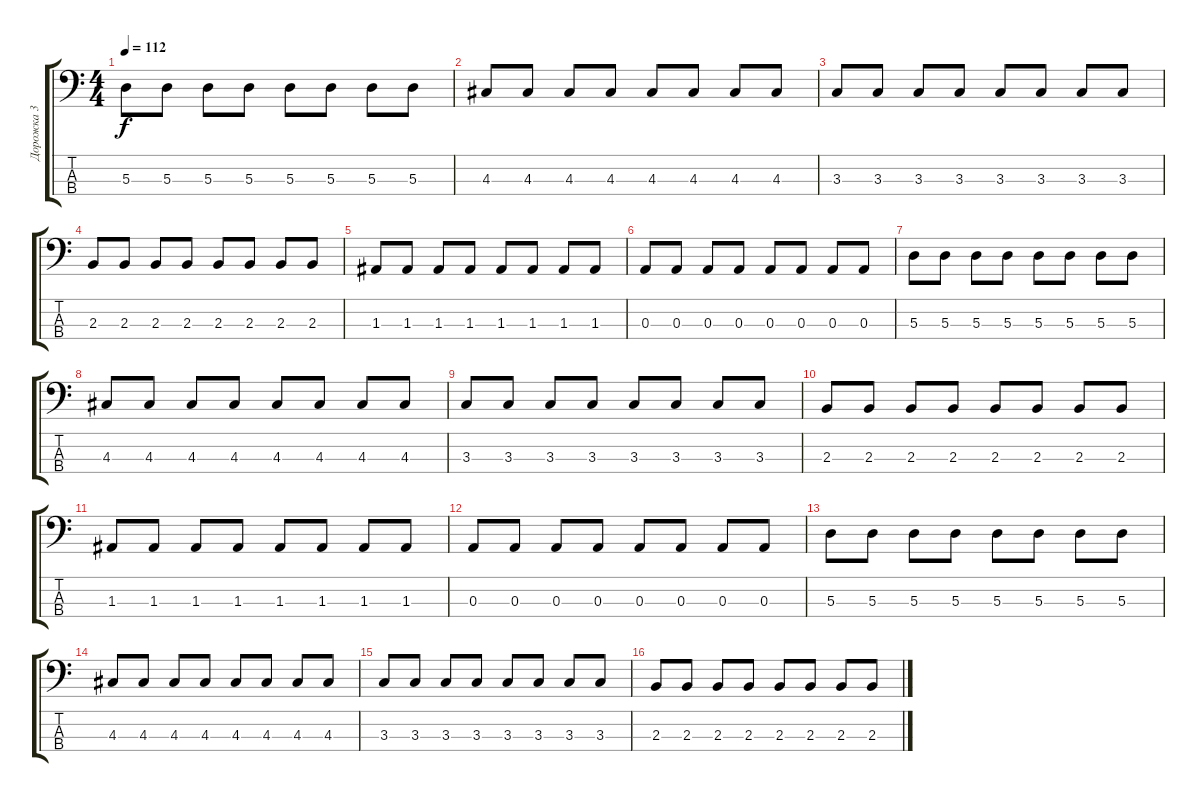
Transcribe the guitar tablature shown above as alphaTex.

\track ("Дорожка 3" "Дорожка 3") {instrument electricbassfinger}
\staff {score tabs}
\tuning (G2 D2 A1 E1) {hide}
\ts (4 4)
\tempo 112
\clef f4
\ks c
5.3.8{dy f} 5.3.8 5.3.8 5.3.8 5.3.8 5.3.8 5.3.8 5.3.8 |
4.3.8 4.3.8 4.3.8 4.3.8 4.3.8 4.3.8 4.3.8 4.3.8 |
3.3.8 3.3.8 3.3.8 3.3.8 3.3.8 3.3.8 3.3.8 3.3.8 |
2.3.8 2.3.8 2.3.8 2.3.8 2.3.8 2.3.8 2.3.8 2.3.8 |
1.3.8 1.3.8 1.3.8 1.3.8 1.3.8 1.3.8 1.3.8 1.3.8 |
0.3.8 0.3.8 0.3.8 0.3.8 0.3.8 0.3.8 0.3.8 0.3.8 |
5.3.8 5.3.8 5.3.8 5.3.8 5.3.8 5.3.8 5.3.8 5.3.8 |
4.3.8 4.3.8 4.3.8 4.3.8 4.3.8 4.3.8 4.3.8 4.3.8 |
3.3.8 3.3.8 3.3.8 3.3.8 3.3.8 3.3.8 3.3.8 3.3.8 |
2.3.8 2.3.8 2.3.8 2.3.8 2.3.8 2.3.8 2.3.8 2.3.8 |
1.3.8 1.3.8 1.3.8 1.3.8 1.3.8 1.3.8 1.3.8 1.3.8 |
0.3.8 0.3.8 0.3.8 0.3.8 0.3.8 0.3.8 0.3.8 0.3.8 |
5.3.8 5.3.8 5.3.8 5.3.8 5.3.8 5.3.8 5.3.8 5.3.8 |
4.3.8 4.3.8 4.3.8 4.3.8 4.3.8 4.3.8 4.3.8 4.3.8 |
3.3.8 3.3.8 3.3.8 3.3.8 3.3.8 3.3.8 3.3.8 3.3.8 |
2.3.8 2.3.8 2.3.8 2.3.8 2.3.8 2.3.8 2.3.8 2.3.8
